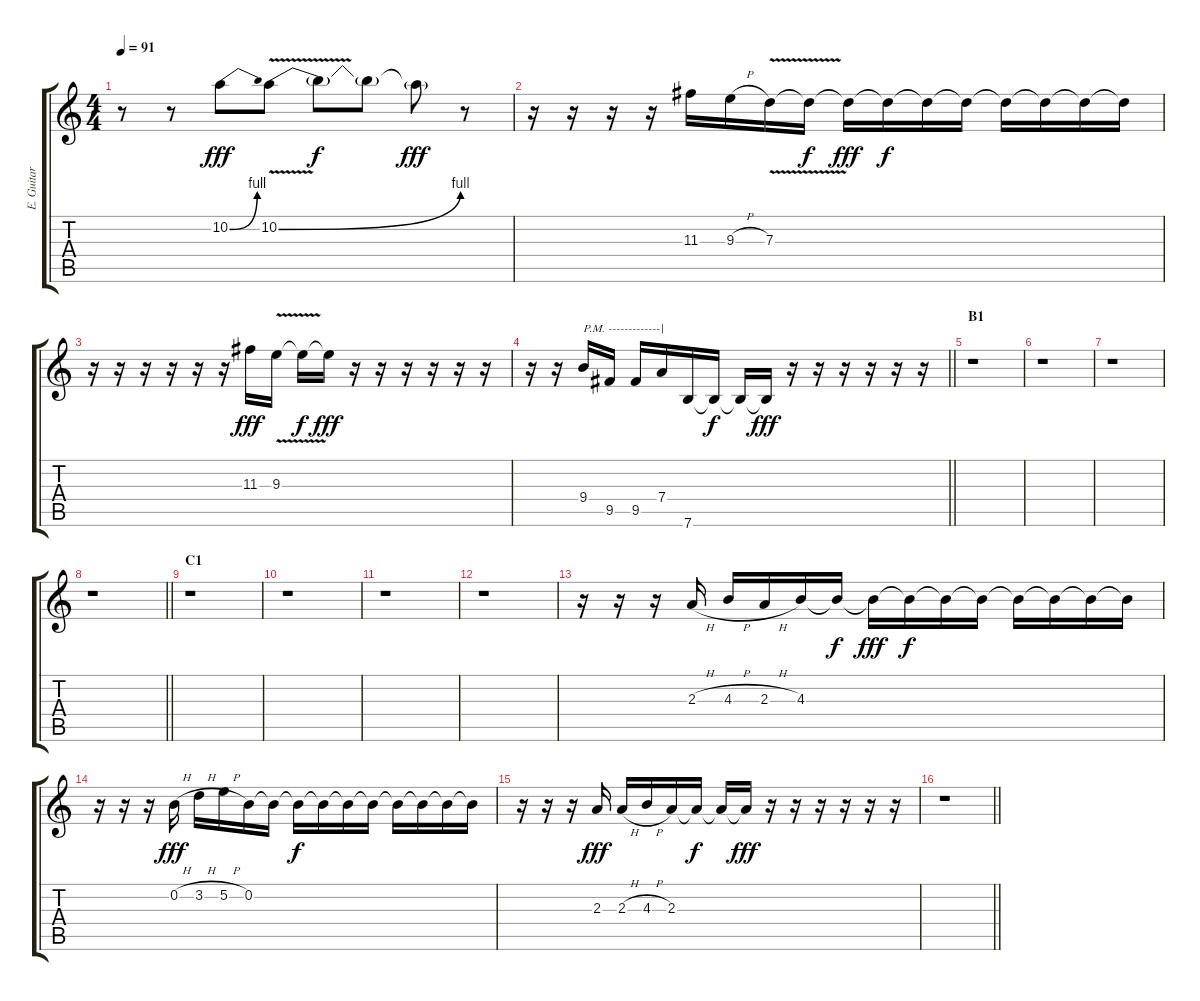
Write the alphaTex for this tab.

\track ("E. Guitar 1 (Lead)" "E. Guitar ") {instrument distortionguitar}
\staff {score tabs}
\tuning (E4 B3 G3 D3 A2 E2) {hide}
\ts (4 4)
\tempo 91
\clef g2
\ks c
r.8{dy fff} r.8 10.2{be (bend 0 0 60 4)}.8 10.2{be (bend 0 0 60 4) v}.8 10.2{t}.8{dy f} 10.2{t}.8 10.2{t}.8{dy fff} r.8 |
r.16 r.16 r.16 r.16 11.3.16 9.3{h}.16 7.3{v}.16 7.3{t}.16{dy f} 7.3{t}.16{dy fff} 7.3{t}.16{dy f} 7.3{t}.16 7.3{t}.16 7.3{t}.16 7.3{t}.16 7.3{t}.16 7.3{t}.16 |
r.16 r.16 r.16 r.16 r.16 r.16 11.3.16{dy fff} 9.3{v}.16 9.3{t}.16{dy f} 9.3{t}.16{dy fff} r.16 r.16 r.16 r.16 r.16 r.16 |
\barLineRight lightlight
r.16 r.16 9.4.16{txt "P.M. -------------|"} 9.5.16 9.5.16 7.4.16 7.6.16 7.6{t}.16{dy f} 7.6{t}.16 7.6{t}.16{dy fff} r.16 r.16 r.16 r.16 r.16 r.16 |
\section ("" "B1")
r.1 |
r.1 |
r.1 |
\barLineRight lightlight
r.1 |
\section ("" "C1")
r.1 |
r.1 |
r.1 |
r.1 |
r.16 r.16 r.16 2.3{h}.16 4.3{h}.16 2.3{h}.16 4.3.16 4.3{t}.16{dy f} 4.3{t}.16{dy fff} 4.3{t}.16{dy f} 4.3{t}.16 4.3{t}.16 4.3{t}.16 4.3{t}.16 4.3{t}.16 4.3{t}.16 |
r.16 r.16 r.16 0.2{h}.16{dy fff} 3.2{h}.16 5.2{h}.16 0.2.16 0.2{t}.16 0.2{t}.16{dy f} 0.2{t}.16 0.2{t}.16 0.2{t}.16 0.2{t}.16 0.2{t}.16 0.2{t}.16 0.2{t}.16 |
r.16 r.16 r.16 2.3.16{dy fff} 2.3{h}.16 4.3{h}.16 2.3.16 2.3{t}.16{dy f} 2.3{t}.16 2.3{t}.16{dy fff} r.16 r.16 r.16 r.16 r.16 r.16 |
\barLineRight lightlight
r.1
